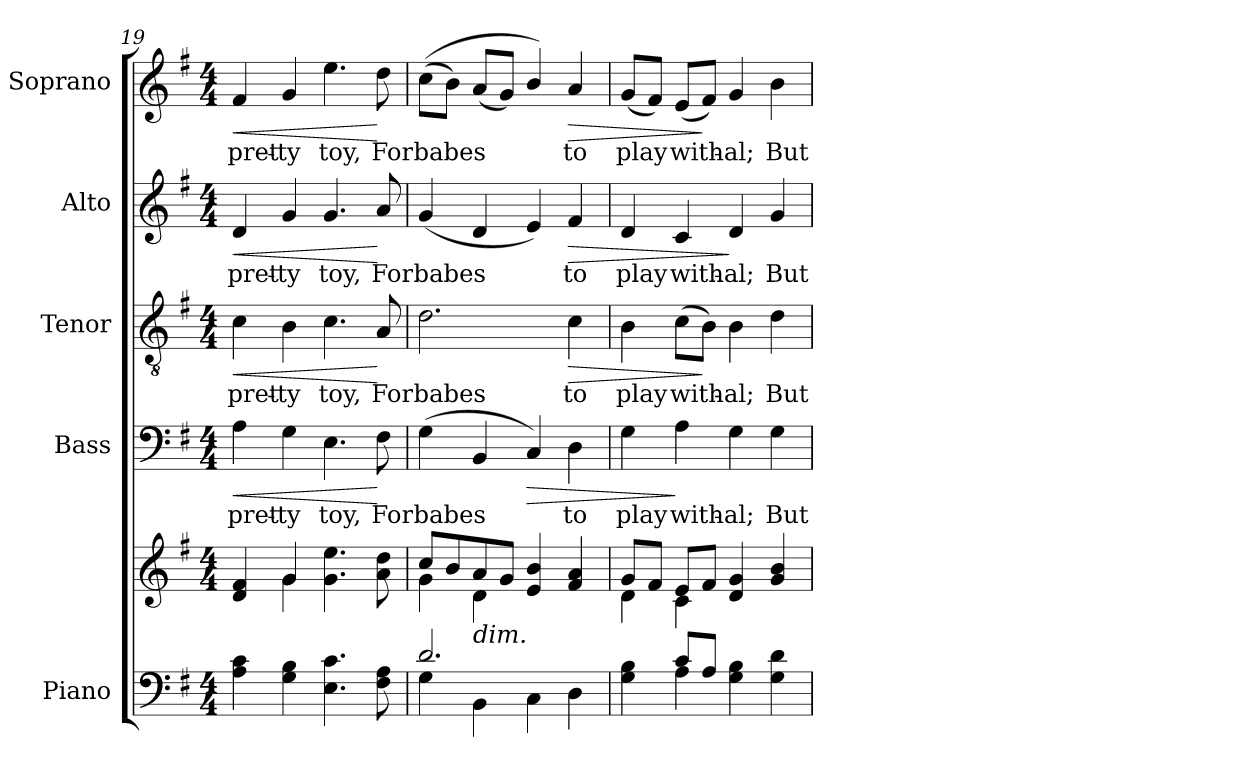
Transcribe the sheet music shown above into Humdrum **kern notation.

**kern	**kern	**kern	**text	**dynam	**kern	**text	**dynam	**kern	**text	**dynam	**kern	**text	**dynam
*part5	*part5	*part4	*part4	*part4	*part3	*part3	*part3	*part2	*part2	*part2	*part1	*part1	*part1
*staff6	*staff5	*staff4	*staff4	*staff4	*staff3	*staff3	*staff3	*staff2	*staff2	*staff2	*staff1	*staff1	*staff1
*I"Piano	*	*I"Bass	*	*	*I"Tenor	*	*	*I"Alto	*	*	*I"Soprano	*	*
*I'Pno.	*	*I'B.	*	*	*I'T.	*	*	*I'A.	*	*	*I'S.	*	*
*clefF4	*clefG2	*clefF4	*	*	*clefGv2	*	*	*clefG2	*	*	*clefG2	*	*
*	*	*	*	*	*ITrd7c12	*	*	*	*	*	*	*	*
*k[f#]	*k[f#]	*k[f#]	*	*	*k[f#]	*	*	*k[f#]	*	*	*k[f#]	*	*
*G:	*G:	*G:	*	*	*G:	*	*	*G:	*	*	*G:	*	*
*M4/4	*M4/4	*M4/4	*	*	*M4/4	*	*	*M4/4	*	*	*M4/4	*	*
=19	=19	=19	=19	=19	=19	=19	=19	=19	=19	=19	=19	=19	=19
*	*^	*	*	*	*	*	*	*	*	*	*	*	*
!	!	!	!	!LO:LY:b:color=#000000	!LO:HP:b	!	!	!	!	!	!	!	!	!
!	!	!	!	!	!	!	!LO:LY:b:color=#000000	!LO:HP:b	!	!	!	!	!	!
!	!	!	!	!	!	!	!	!	!	!LO:LY:b:color=#000000	!LO:HP:b	!	!	!
!	!	!	!	!	!	!	!	!	!	!	!	!	!LO:LY:b:color=#000000	!LO:HP:b
4Ai\ 4ci	4di/ 4f#i	4ryy	4Ai\	pret-	<	4Ci\	pret-	<	4di/	pret-	<	4f#i/	pret-	<
!	!	!	!	!LO:LY:b:color=#000000	!	!	!	!	!	!	!	!	!	!
!	!	!	!	!	!	!	!LO:LY:b:color=#000000	!	!	!	!	!	!	!
!	!	!	!	!	!	!	!	!	!	!LO:LY:b:color=#000000	!	!	!	!
!	!	!	!	!	!	!	!	!	!	!	!	!	!LO:LY:b:color=#000000	!
4Gi\ 4Bi	4gi/	4gi\	4Gi\	-ty	.	4BBi\	-ty	.	4gi/	-ty	.	4gi/	-ty	.
!	!	!	!	!LO:LY:b:color=#000000	!	!	!	!	!	!	!	!	!	!
!	!	!	!	!	!	!	!LO:LY:b:color=#000000	!	!	!	!	!	!	!
!	!	!	!	!	!	!	!	!	!	!LO:LY:b:color=#000000	!	!	!	!
!	!	!	!	!	!	!	!	!	!	!	!	!	!LO:LY:b:color=#000000	!
4.Ei\ 4.ci	4.gi\ 4.eei	2ryy	4.Ei\	toy,	.	4.Ci\	toy,	.	4.gi/	toy,	.	4.eei\	toy,	.
!	!	!	!	!LO:LY:b:color=#000000	!	!	!	!	!	!	!	!	!	!
!	!	!	!	!	!	!	!LO:LY:b:color=#000000	!	!	!	!	!	!	!
!	!	!	!	!	!	!	!	!	!	!LO:LY:b:color=#000000	!	!	!	!
!	!	!	!	!	!	!	!	!	!	!	!	!	!LO:LY:b:color=#000000	!
8F#i\ 8Ai	8ai\ 8ddi	.	8F#i\	For	[	8AAi/	For	[	8ai/	For	[	8ddi\	For	[
=20	=20	=20	=20	=20	=20	=20	=20	=20	=20	=20	=20	=20	=20	=20
*^	*	*	*	*	*	*	*	*	*	*	*	*	*	*
!	!	!	!	!	!LO:LY:b:color=#000000	!	!	!	!	!	!	!	!	!	!
!	!	!	!	!	!	!	!	!LO:LY:b:color=#000000	!	!	!	!	!	!	!
!	!	!	!	!	!	!	!	!	!	!	!LO:LY:b:color=#000000	!	!	!	!
!	!	!	!	!	!	!	!	!	!	!	!	!	!	!LO:LY:b:color=#000000	!
2.di/	4Gi\	8cci/L	4gi\	(4Gi\	babes	.	2.Di\	babes	.	(4gi/	babes	.	((8cci\L	babes	.
.	.	8bi/	.	.	.	.	.	.	.	.	.	.	8bi\J)	.	.
!	!	!LO:TX:b:i:t=dim.	!	!	!	!	!	!	!	!	!	!	!	!	!
.	4BBi\	8ai/	4di\	4BBi/	.	.	.	.	.	4di/	.	.	(8ai/L	.	.
.	.	8gi/J	.	.	.	.	.	.	.	.	.	.	8gi/J)	.	.
!	!	!	!	!	!	!LO:HP:b	!	!	!	!	!	!	!	!	!
.	4Ci\	4ei/ 4bi	2ryy	4Ci/)	.	>	.	.	.	4ei/)	.	.	4bi/)	.	.
!	!	!	!	!	!LO:LY:b:color=#000000	!	!	!	!	!	!	!	!	!	!
!	!	!	!	!	!	!	!	!LO:LY:b:color=#000000	!LO:HP:b	!	!	!	!	!	!
!	!	!	!	!	!	!	!	!	!	!	!LO:LY:b:color=#000000	!LO:HP:b	!	!	!
!	!	!	!	!	!	!	!	!	!	!	!	!	!	!LO:LY:b:color=#000000	!LO:HP:b
4ryy	4Di\	4f#i/ 4ai	.	4Di\	to	.	4Ci\	to	>	4f#i/	to	>	4ai/	to	>
=21	=21	=21	=21	=21	=21	=21	=21	=21	=21	=21	=21	=21	=21	=21	=21
!	!	!	!	!	!LO:LY:b:color=#000000	!	!	!	!	!	!	!	!	!	!
!	!	!	!	!	!	!	!	!LO:LY:b:color=#000000	!	!	!	!	!	!	!
!	!	!	!	!	!	!	!	!	!	!	!LO:LY:b:color=#000000	!	!	!	!
!	!	!	!	!	!	!	!	!	!	!	!	!	!	!LO:LY:b:color=#000000	!
4ryy	4Gi\ 4Bi	8gi/L	4di\	4Gi\	play	.	4BBi\	play	.	4di/	play	.	(8gi/L	play	.
.	.	8f#i/J	.	.	.	.	.	.	.	.	.	.	8f#i/J)	.	.
!	!	!	!	!	!LO:LY:b:color=#000000	!	!	!	!	!	!	!	!	!	!
!	!	!	!	!	!	!	!	!LO:LY:b:color=#000000	!	!	!	!	!	!	!
!	!	!	!	!	!	!	!	!	!	!	!LO:LY:b:color=#000000	!	!	!	!
!	!	!	!	!	!	!	!	!	!	!	!	!	!	!LO:LY:b:color=#000000	!
8ci/L	4Ai\	8ei/L	4ci\	4Ai\	with-	]	(8Ci\L	with-	.	4ci/	with-	.	(8ei/L	with-	.
8Ai/J	.	8f#i/J	.	.	.	.	8BBi\J)	.	]	.	.	.	8f#i/J)	.	]
!	!	!	!	!	!LO:LY:b:color=#000000	!	!	!	!	!	!	!	!	!	!
!	!	!	!	!	!	!	!	!LO:LY:b:color=#000000	!	!	!	!	!	!	!
!	!	!	!	!	!	!	!	!	!	!	!LO:LY:b:color=#000000	!	!	!	!
!	!	!	!	!	!	!	!	!	!	!	!	!	!	!LO:LY:b:color=#000000	!
2ryy	4Gi\ 4Bi	4di/ 4gi	2ryy	4Gi\	-al;	.	4BBi\	-al;	.	4di/	-al;	]	4gi/	-al;	.
!	!	!	!	!	!LO:LY:b:color=#000000	!	!	!	!	!	!	!	!	!	!
!	!	!	!	!	!	!	!	!LO:LY:b:color=#000000	!	!	!	!	!	!	!
!	!	!	!	!	!	!	!	!	!	!	!LO:LY:b:color=#000000	!	!	!	!
!	!	!	!	!	!	!	!	!	!	!	!	!	!	!LO:LY:b:color=#000000	!
.	4Gi\ 4di	4gi/ 4bi	.	4Gi\	But	.	4Di\	But	.	4gi/	But	.	4bi\	But	.
*v	*v	*	*	*	*	*	*	*	*	*	*	*	*	*	*
*	*v	*v	*	*	*	*	*	*	*	*	*	*	*	*
=	=	=	=	=	=	=	=	=	=	=	=	=	=
*-	*-	*-	*-	*-	*-	*-	*-	*-	*-	*-	*-	*-	*-
